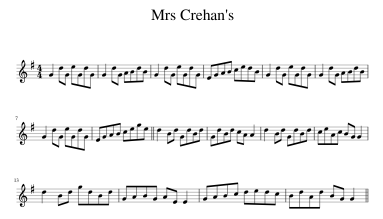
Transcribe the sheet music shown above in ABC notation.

X:1
L:1/8
M:4/4
I:linebreak $
K:G
V:1 treble
V:1
 G2 dG eGdG | G2 dG ABdB | G2 dG eGdG | EGAB cedB | G2 dG eGdG | %5
 G2 dG ABdB |$ G2 dG eGdG | EGAB cege || d2 Bd GdBd | GdBd cA A2 | %10
 d2 Bd GdBd | ceAc BG G2 |$ d2 Bd gdBd | GABG AE E2 | GABc dedc | %15
 BdAd BG G2 || %16
